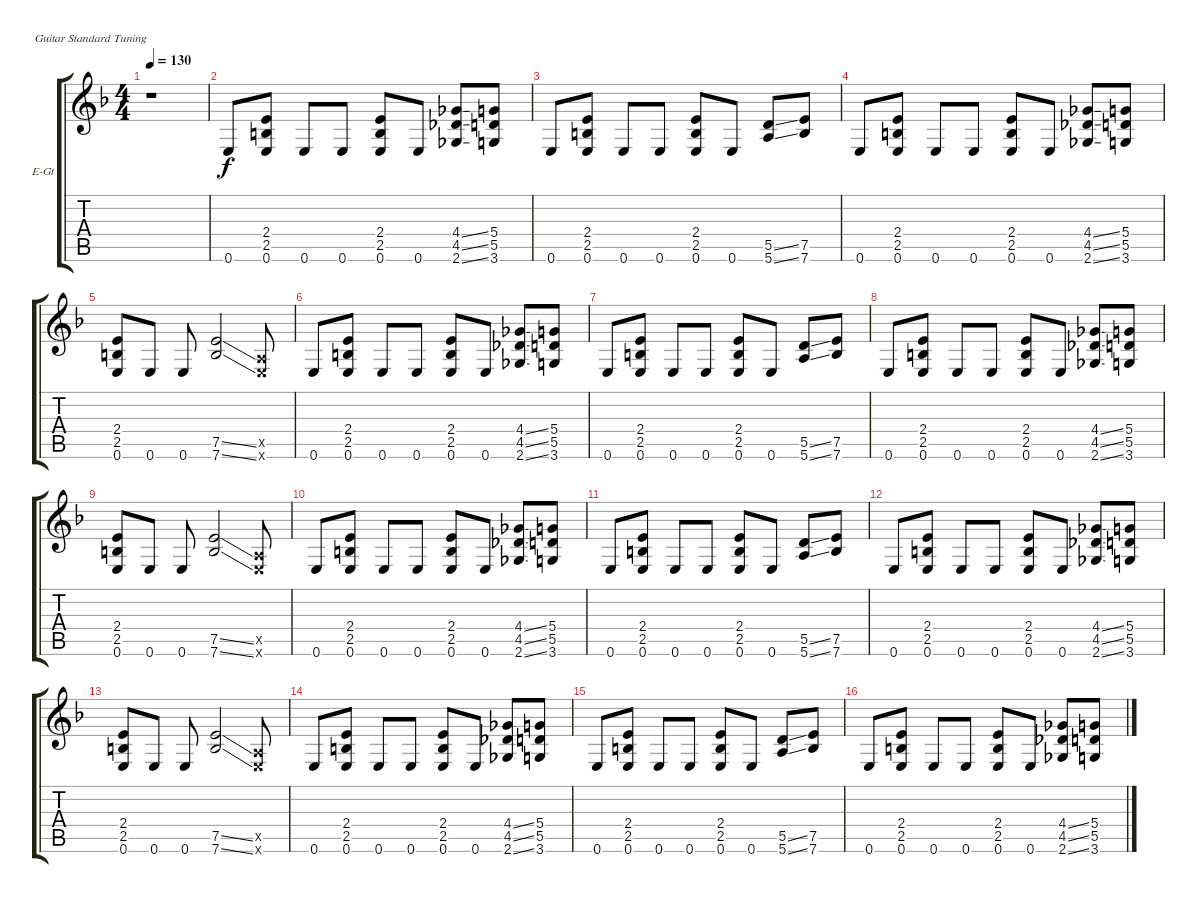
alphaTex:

\bracketExtendMode groupsimilarinstruments
\firstSystemTrackNameOrientation horizontal
\otherSystemsTrackNameOrientation horizontal
\track ("Вячеслав Молчанов" "E-Gt") {instrument distortionguitar}
\staff {score tabs}
\tuning (E4 B3 G3 D3 A2 E2)
\ts (4 4)
\tempo 130
\clef g2
\ks f
r.1{dy f} |
0.6.8 (2.4 2.5 0.6).8 0.6.8 0.6.8 (2.4 2.5 0.6).8 0.6.8 (4.4{ss} 4.5{ss} 2.6{ss}).8 (5.4 5.5 3.6).8 |
0.6.8 (2.4 2.5 0.6).8 0.6.8 0.6.8 (2.4 2.5 0.6).8 0.6.8 (5.5{ss} 5.6{ss}).8 (7.5 7.6).8 |
0.6.8 (2.4 2.5 0.6).8 0.6.8 0.6.8 (2.4 2.5 0.6).8 0.6.8 (4.4{ss} 4.5{ss} 2.6{ss}).8 (5.4 5.5 3.6).8 |
(2.4 2.5 0.6).8 0.6.8 0.6.8 (7.5{ss} 7.6{ss}).2 (0.5{x} 0.6{x}).8 |
0.6.8 (2.4 2.5 0.6).8 0.6.8 0.6.8 (2.4 2.5 0.6).8 0.6.8 (4.4{ss} 4.5{ss} 2.6{ss}).8 (5.4 5.5 3.6).8 |
0.6.8 (2.4 2.5 0.6).8 0.6.8 0.6.8 (2.4 2.5 0.6).8 0.6.8 (5.5{ss} 5.6{ss}).8 (7.5 7.6).8 |
0.6.8 (2.4 2.5 0.6).8 0.6.8 0.6.8 (2.4 2.5 0.6).8 0.6.8 (4.4{ss} 4.5{ss} 2.6{ss}).8 (5.4 5.5 3.6).8 |
(2.4 2.5 0.6).8 0.6.8 0.6.8 (7.5{ss} 7.6{ss}).2 (0.5{x} 0.6{x}).8 |
0.6.8 (2.4 2.5 0.6).8 0.6.8 0.6.8 (2.4 2.5 0.6).8 0.6.8 (4.4{ss} 4.5{ss} 2.6{ss}).8 (5.4 5.5 3.6).8 |
0.6.8 (2.4 2.5 0.6).8 0.6.8 0.6.8 (2.4 2.5 0.6).8 0.6.8 (5.5{ss} 5.6{ss}).8 (7.5 7.6).8 |
0.6.8 (2.4 2.5 0.6).8 0.6.8 0.6.8 (2.4 2.5 0.6).8 0.6.8 (4.4{ss} 4.5{ss} 2.6{ss}).8 (5.4 5.5 3.6).8 |
(2.4 2.5 0.6).8 0.6.8 0.6.8 (7.5{ss} 7.6{ss}).2 (0.5{x} 0.6{x}).8 |
0.6.8 (2.4 2.5 0.6).8 0.6.8 0.6.8 (2.4 2.5 0.6).8 0.6.8 (4.4{ss} 4.5{ss} 2.6{ss}).8 (5.4 5.5 3.6).8 |
0.6.8 (2.4 2.5 0.6).8 0.6.8 0.6.8 (2.4 2.5 0.6).8 0.6.8 (5.5{ss} 5.6{ss}).8 (7.5 7.6).8 |
0.6.8 (2.4 2.5 0.6).8 0.6.8 0.6.8 (2.4 2.5 0.6).8 0.6.8 (4.4{ss} 4.5{ss} 2.6{ss}).8 (5.4 5.5 3.6).8
